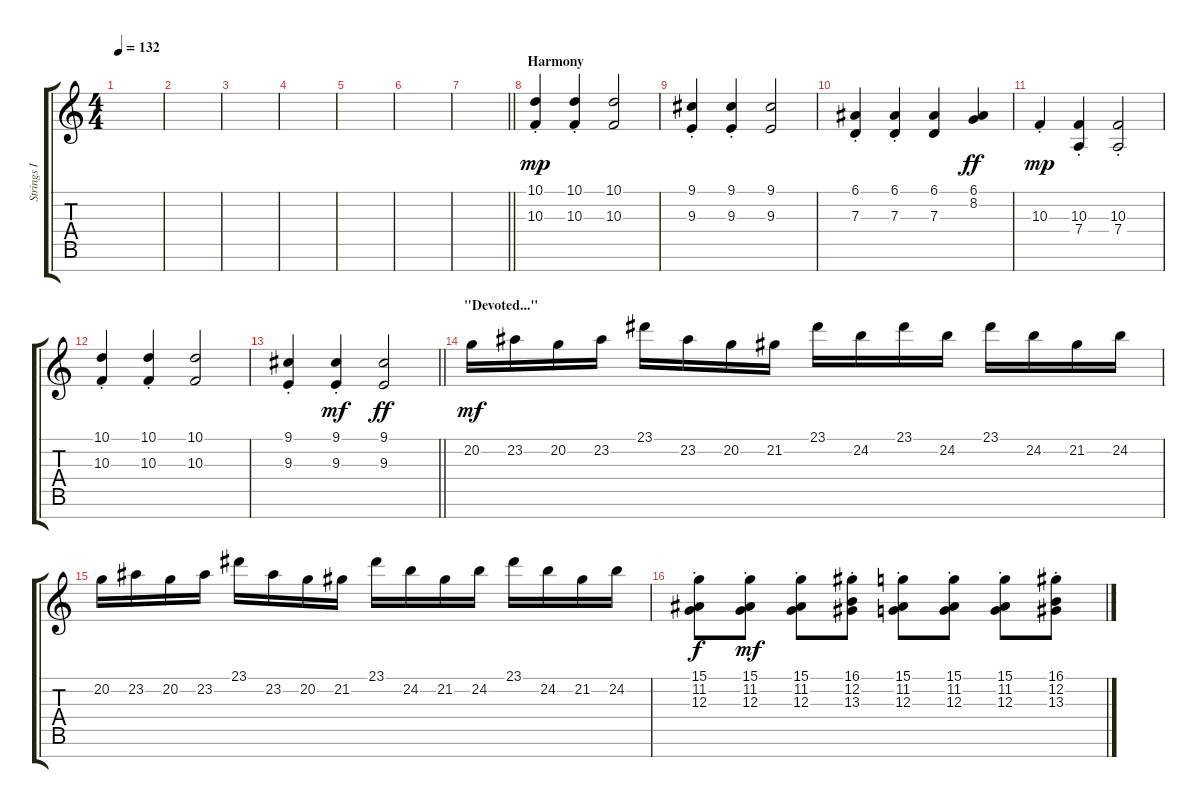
\track ("Strings I" "Strings I") {instrument stringensemble1}
\staff {score tabs}
\tuning (E4 B3 G3 D3 A2 E2 B1) {hide}
\ts (4 4)
\tempo 132
\clef g2
\ks c
|
|
|
|
|
|
\barLineRight lightlight
|
\section ("" "Harmony")
(10.1{st} 10.3{st}).4{dy mp volume 11 instrument stringensemble1} (10.1{st} 10.3{st}).4 (10.1 10.3).2 |
(9.1{st} 9.3{st}).4 (9.1{st} 9.3{st}).4 (9.1 9.3).2 |
(6.1{st} 7.3{st}).4 (6.1{st} 7.3{st}).4 (6.1 7.3).4 (6.1 8.2).4{dy ff} |
10.3{st}.4{dy mp} (10.3{st} 7.4{st}).4 (10.3 7.4{st}).2 |
(10.1{st} 10.3{st}).4 (10.1{st} 10.3{st}).4 (10.1 10.3).2 |
\barLineRight lightlight
(9.1{st} 9.3{st}).4 (9.1{st} 9.3{st}).4{dy mf} (9.1 9.3).2{dy ff} |
\section ("" "\"Devoted...\" ")
20.2.16{dy mf} 23.2.16 20.2.16 23.2.16 23.1.16 23.2.16 20.2.16 21.2.16 23.1.16 24.2.16 23.1.16 24.2.16 23.1.16 24.2.16 21.2.16 24.2.16 |
20.2.16 23.2.16 20.2.16 23.2.16 23.1.16 23.2.16 20.2.16 21.2.16 23.1.16 24.2.16 21.2.16 24.2.16 23.1.16 24.2.16 21.2.16 24.2.16 |
(15.1{st} 11.2{st} 12.3).8{dy f} (15.1{st} 11.2{st} 12.3).8{dy mf} (15.1{st} 11.2{st} 12.3).8 (16.1{st} 12.2{st} 13.3).8 (15.1{st} 11.2{st} 12.3).8 (15.1{st} 11.2{st} 12.3).8 (15.1{st} 11.2{st} 12.3).8 (16.1{st} 12.2{st} 13.3).8
